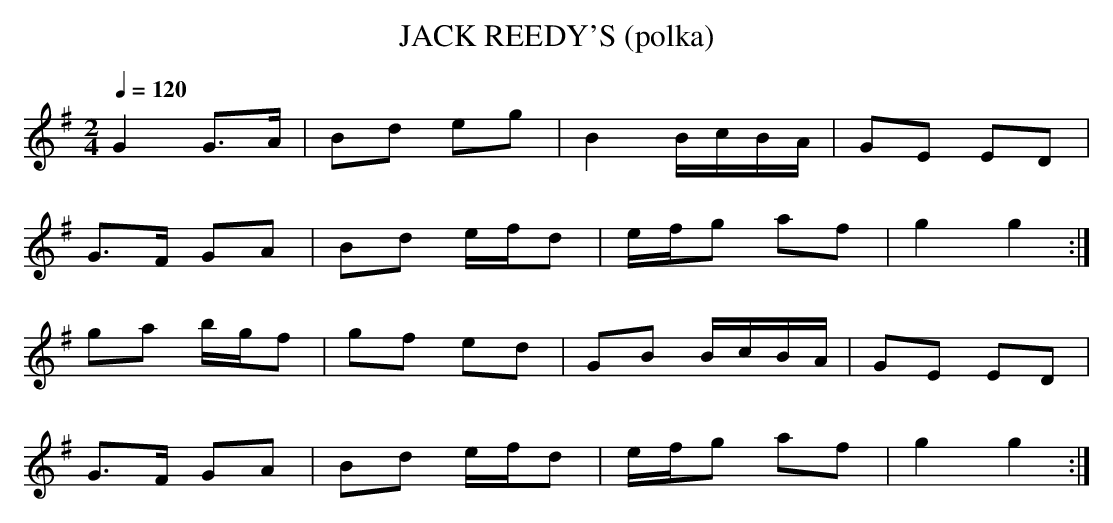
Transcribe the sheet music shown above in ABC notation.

X:1
T:JACK REEDY'S (polka)
Q:1/4=120
L:1/8
M:2/4
K:G
G2 G>A|Bd eg|B2 B/c/B/A/|GE ED|
G>F GA|Bd e/f/d|e/f/g af|g2 g2 :|
ga b/g/f|gf ed|GB B/c/B/A/|GE ED|
G>F GA|Bd e/f/d|e/f/g af|g2 g2 :|
